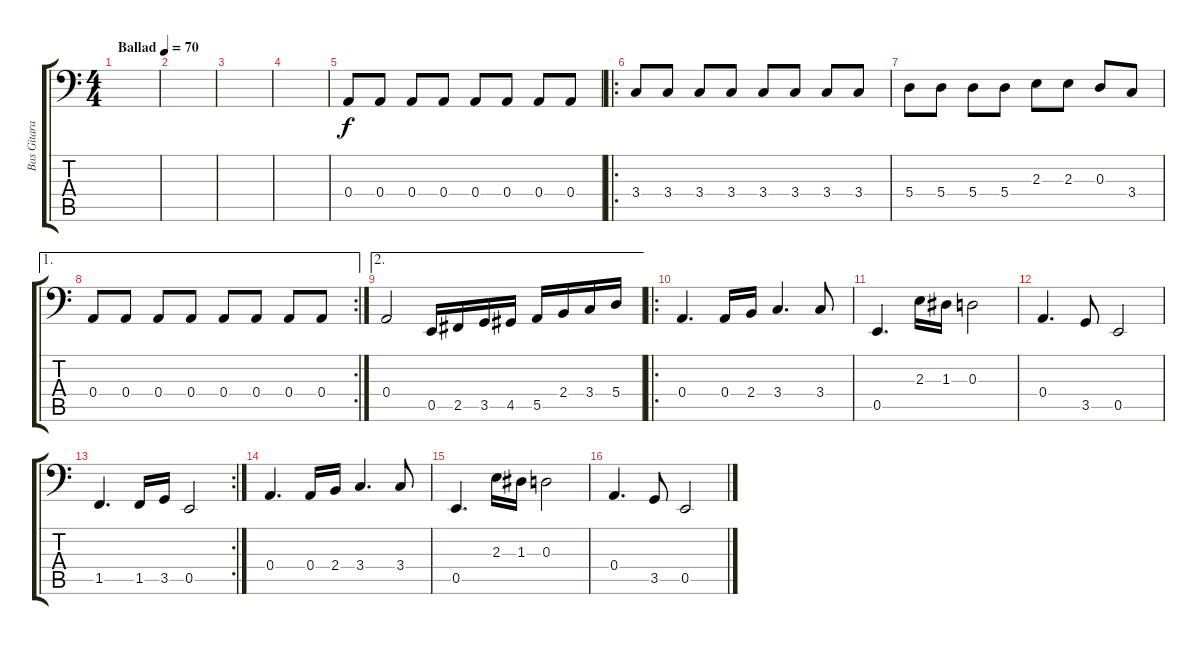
\track ("Bas Gitara" "Bas Gitara") {instrument electricbassfinger}
\staff {score tabs}
\tuning (C3 G2 D2 A1 E1 B0) {hide}
\ts (4 4)
\tempo (70 "Ballad")
\clef f4
\ks aminor
|
|
|
|
0.4.8 0.4.8 0.4.8 0.4.8 0.4.8 0.4.8 0.4.8 0.4.8 |
\ro
3.4.8 3.4.8 3.4.8 3.4.8 3.4.8 3.4.8 3.4.8 3.4.8 |
5.4.8 5.4.8 5.4.8 5.4.8 2.3.8 2.3.8 0.3.8 3.4.8 |
\ae 1
\rc 2
0.4.8 0.4.8 0.4.8 0.4.8 0.4.8 0.4.8 0.4.8 0.4.8 |
\ae 2
0.4.2 0.5.16 2.5.16 3.5.16 4.5.16 5.5.16 2.4.16 3.4.16 5.4.16 |
\ro
0.4.4{d} 0.4.16 2.4.16 3.4.4{d} 3.4.8 |
0.5.4{d} 2.3.16 1.3.16 0.3.2 |
0.4.4{d} 3.5.8 0.5.2 |
\rc 2
1.5.4{d} 1.5.16 3.5.16 0.5.2 |
0.4.4{d} 0.4.16 2.4.16 3.4.4{d} 3.4.8 |
0.5.4{d} 2.3.16 1.3.16 0.3.2 |
0.4.4{d} 3.5.8 0.5.2
